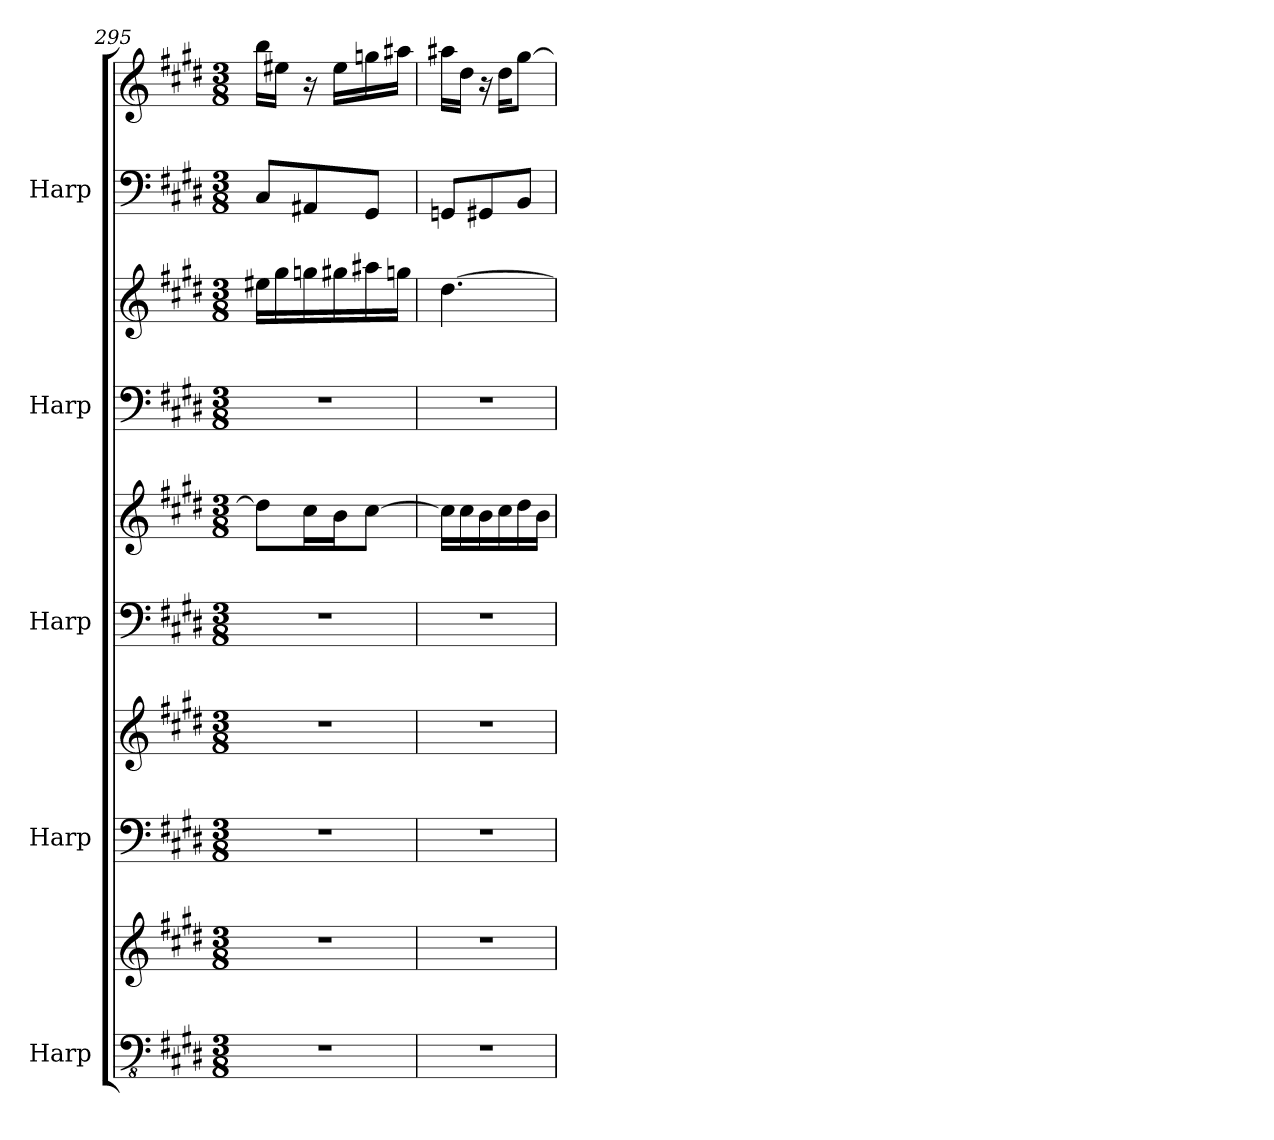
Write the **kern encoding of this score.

**kern	**kern	**kern	**kern	**kern	**kern	**kern	**kern	**kern	**kern
*part5	*part5	*part4	*part4	*part3	*part3	*part2	*part2	*part1	*part1
*staff10	*staff9	*staff8	*staff7	*staff6	*staff5	*staff4	*staff3	*staff2	*staff1
*I"Harp	*	*I"Harp	*	*I"Harp	*	*I"Harp	*	*I"Harp	*
*I'Hp	*	*I'Hp	*	*I'Hp	*	*I'Hp	*	*I'Hp	*
*clefFv4	*clefG2	*clefF4	*clefG2	*clefF4	*clefG2	*clefF4	*clefG2	*clefF4	*clefG2
*k[f#c#g#d#]	*k[f#c#g#d#]	*k[f#c#g#d#]	*k[f#c#g#d#]	*k[f#c#g#d#]	*k[f#c#g#d#]	*k[f#c#g#d#]	*k[f#c#g#d#]	*k[f#c#g#d#]	*k[f#c#g#d#]
*M3/8	*M3/8	*M3/8	*M3/8	*M3/8	*M3/8	*M3/8	*M3/8	*M3/8	*M3/8
=295	=295	=295	=295	=295	=295	=295	=295	=295	=295
4.r	4.r	4.r	4.r	4.r	8dd#\L]	4.r	16ee#X\LL	8C#/L	16bb\LL
.	.	.	.	.	.	.	16gg#\	.	16ee#X\JJ
.	.	.	.	.	16cc#\L	.	16ggn\	8AA#X/	16r
.	.	.	.	.	16b\J	.	16gg#X\	.	16ee#\LL
.	.	.	.	.	[8cc#\J	.	16aa#X\	8GG#/J	16ggn\
.	.	.	.	.	.	.	16ggn\JJ	.	16aa#X\JJ
!!LO:PB:g=z
=296	=296	=296	=296	=296	=296	=296	=296	=296	=296
4.r	4.r	4.r	4.r	4.r	16cc#\LL]	4.r	[4.dd#\	8GGn/L	16aa#X\LL
.	.	.	.	.	16cc#\	.	.	.	16dd#\JJ
.	.	.	.	.	16b\	.	.	8GG#X/	16r
.	.	.	.	.	16cc#\	.	.	.	16dd#\KL
.	.	.	.	.	16dd#\	.	.	8BB/J	[8gg#\J
.	.	.	.	.	16b\JJ	.	.	.	.
=	=	=	=	=	=	=	=	=	=
*-	*-	*-	*-	*-	*-	*-	*-	*-	*-
